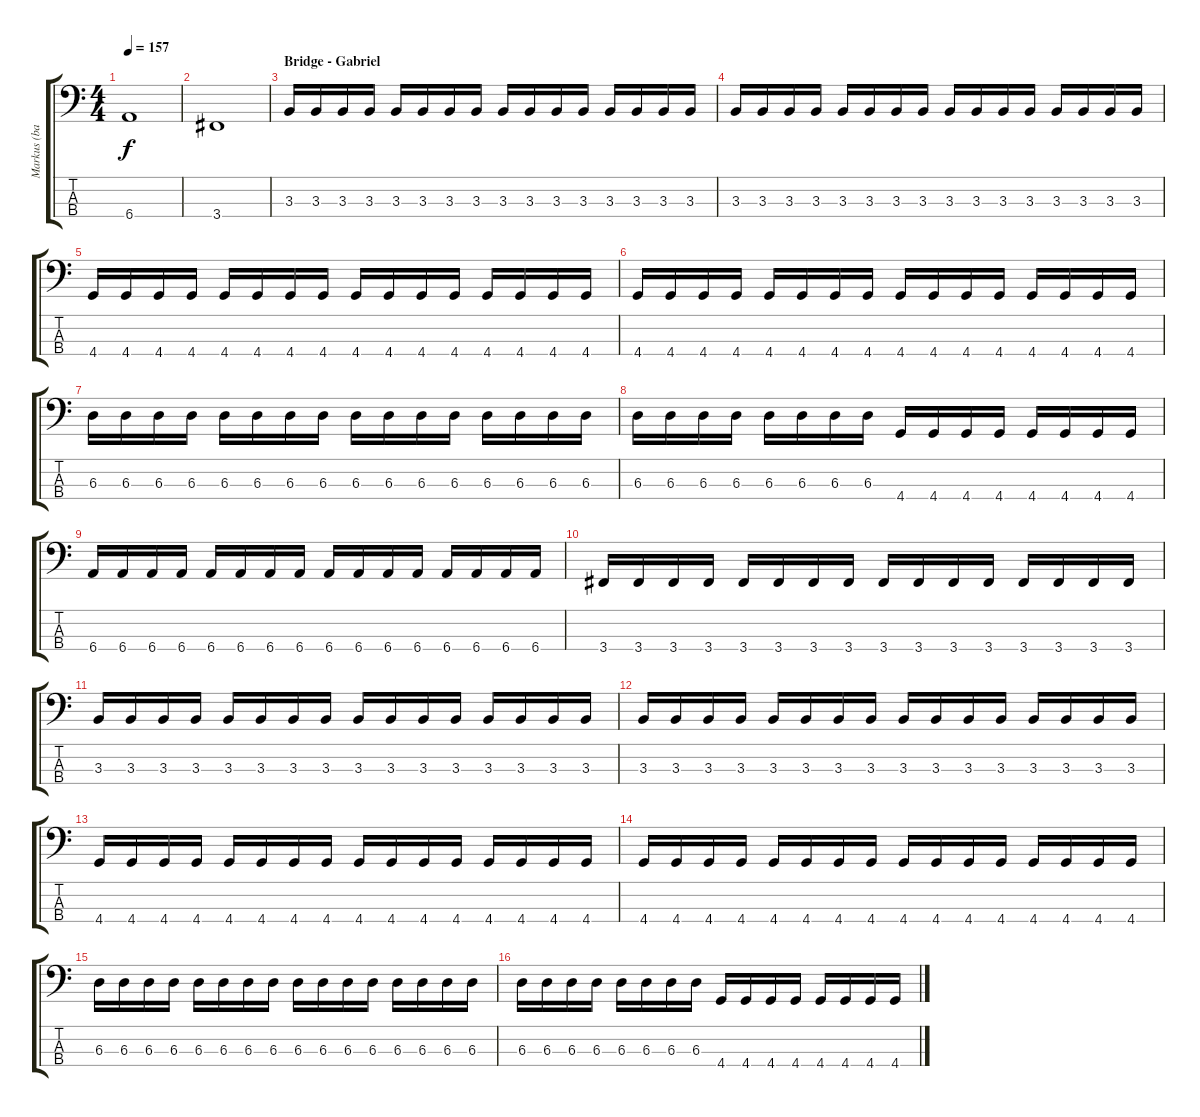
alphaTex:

\track ("Markus (bass)" "Markus (ba") {instrument electricbassfinger}
\staff {score tabs}
\tuning (Gb2 Db2 Ab1 Eb1) {hide}
\ts (4 4)
\tempo 157
\clef f4
\ks c
6.4.1{dy f} |
3.4.1 |
\section ("" "Bridge - Gabriel")
3.3.16 3.3.16 3.3.16 3.3.16 3.3.16 3.3.16 3.3.16 3.3.16 3.3.16 3.3.16 3.3.16 3.3.16 3.3.16 3.3.16 3.3.16 3.3.16 |
3.3.16 3.3.16 3.3.16 3.3.16 3.3.16 3.3.16 3.3.16 3.3.16 3.3.16 3.3.16 3.3.16 3.3.16 3.3.16 3.3.16 3.3.16 3.3.16 |
4.4.16 4.4.16 4.4.16 4.4.16 4.4.16 4.4.16 4.4.16 4.4.16 4.4.16 4.4.16 4.4.16 4.4.16 4.4.16 4.4.16 4.4.16 4.4.16 |
4.4.16 4.4.16 4.4.16 4.4.16 4.4.16 4.4.16 4.4.16 4.4.16 4.4.16 4.4.16 4.4.16 4.4.16 4.4.16 4.4.16 4.4.16 4.4.16 |
6.3.16 6.3.16 6.3.16 6.3.16 6.3.16 6.3.16 6.3.16 6.3.16 6.3.16 6.3.16 6.3.16 6.3.16 6.3.16 6.3.16 6.3.16 6.3.16 |
6.3.16 6.3.16 6.3.16 6.3.16 6.3.16 6.3.16 6.3.16 6.3.16 4.4.16 4.4.16 4.4.16 4.4.16 4.4.16 4.4.16 4.4.16 4.4.16 |
6.4.16 6.4.16 6.4.16 6.4.16 6.4.16 6.4.16 6.4.16 6.4.16 6.4.16 6.4.16 6.4.16 6.4.16 6.4.16 6.4.16 6.4.16 6.4.16 |
3.4.16 3.4.16 3.4.16 3.4.16 3.4.16 3.4.16 3.4.16 3.4.16 3.4.16 3.4.16 3.4.16 3.4.16 3.4.16 3.4.16 3.4.16 3.4.16 |
3.3.16 3.3.16 3.3.16 3.3.16 3.3.16 3.3.16 3.3.16 3.3.16 3.3.16 3.3.16 3.3.16 3.3.16 3.3.16 3.3.16 3.3.16 3.3.16 |
3.3.16 3.3.16 3.3.16 3.3.16 3.3.16 3.3.16 3.3.16 3.3.16 3.3.16 3.3.16 3.3.16 3.3.16 3.3.16 3.3.16 3.3.16 3.3.16 |
4.4.16 4.4.16 4.4.16 4.4.16 4.4.16 4.4.16 4.4.16 4.4.16 4.4.16 4.4.16 4.4.16 4.4.16 4.4.16 4.4.16 4.4.16 4.4.16 |
4.4.16 4.4.16 4.4.16 4.4.16 4.4.16 4.4.16 4.4.16 4.4.16 4.4.16 4.4.16 4.4.16 4.4.16 4.4.16 4.4.16 4.4.16 4.4.16 |
6.3.16 6.3.16 6.3.16 6.3.16 6.3.16 6.3.16 6.3.16 6.3.16 6.3.16 6.3.16 6.3.16 6.3.16 6.3.16 6.3.16 6.3.16 6.3.16 |
6.3.16 6.3.16 6.3.16 6.3.16 6.3.16 6.3.16 6.3.16 6.3.16 4.4.16 4.4.16 4.4.16 4.4.16 4.4.16 4.4.16 4.4.16 4.4.16
